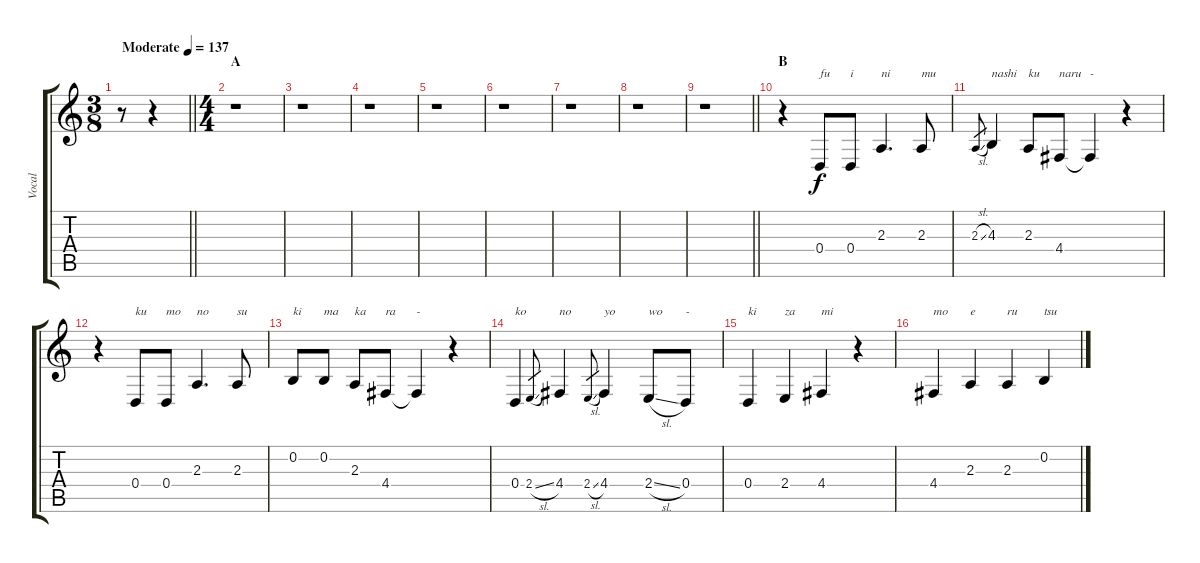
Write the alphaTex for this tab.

\track ("Vocal" "Vocal") {instrument clarinet}
\staff {score tabs}
\tuning (E4 B3 G3 D3 A2 E2) {hide}
\ts (3 8)
\tempo (137 "Moderate")
\clef g2
\barLineRight lightlight
\ks c
r.8{dy f instrument clarinet} r.4 |
\ts (4 4)
\section ("" "A")
r.1 |
r.1 |
r.1 |
r.1 |
r.1 |
r.1 |
r.1 |
\barLineRight lightlight
r.1 |
\section ("" "B")
r.4 0.4.8{txt "fu"} 0.4.8{txt "i"} 2.3.4{d txt "ni"} 2.3.8{txt "mu"} |
2.3{sl}.8{gr} 4.3.4{txt "nashi"} 2.3.8{txt "ku"} 4.4.8{txt "naru"} 4.4{t}.4{txt "-"} r.4 |
r.4 0.4.8{txt "ku"} 0.4.8{txt "mo"} 2.3.4{d txt "no"} 2.3.8{txt "su"} |
0.2.8{txt "ki"} 0.2.8{txt "ma"} 2.3.8{txt "ka"} 4.4.8{txt "ra"} 4.4{t}.4{txt "-"} r.4 |
0.4.4{txt "ko"} 2.4{sl}.8{gr} 4.4.4{txt "no"} 2.4{sl}.8{gr} 4.4.4{txt "yo"} 2.4{sl}.8{txt "wo"} 0.4.8{txt "-"} |
0.4.4{txt "ki"} 2.4.4{txt "za"} 4.4.4{txt "mi"} r.4 |
4.4.4{txt "mo"} 2.3.4{txt "e"} 2.3.4{txt "ru"} 0.2.4{txt "tsu"}
